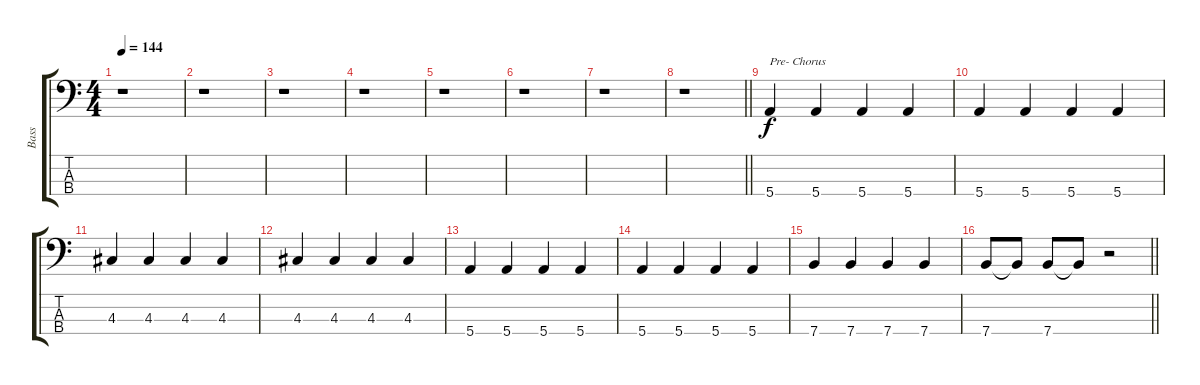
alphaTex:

\track ("Bass" "Bass") {instrument electricbasspick}
\staff {score tabs}
\tuning (G2 D2 A1 E1) {hide}
\ts (4 4)
\tempo 144
\clef f4
\ks c
r.1{dy f} |
r.1 |
r.1 |
r.1 |
r.1 |
r.1 |
r.1 |
\barLineRight lightlight
r.1 |
5.4.4{txt "Pre- Chorus"} 5.4.4 5.4.4 5.4.4 |
5.4.4 5.4.4 5.4.4 5.4.4 |
4.3.4 4.3.4 4.3.4 4.3.4 |
4.3.4 4.3.4 4.3.4 4.3.4 |
5.4.4 5.4.4 5.4.4 5.4.4 |
5.4.4 5.4.4 5.4.4 5.4.4 |
7.4.4 7.4.4 7.4.4 7.4.4 |
\barLineRight lightlight
7.4.8 7.4{t}.8 7.4.8 7.4{t}.8 r.2
